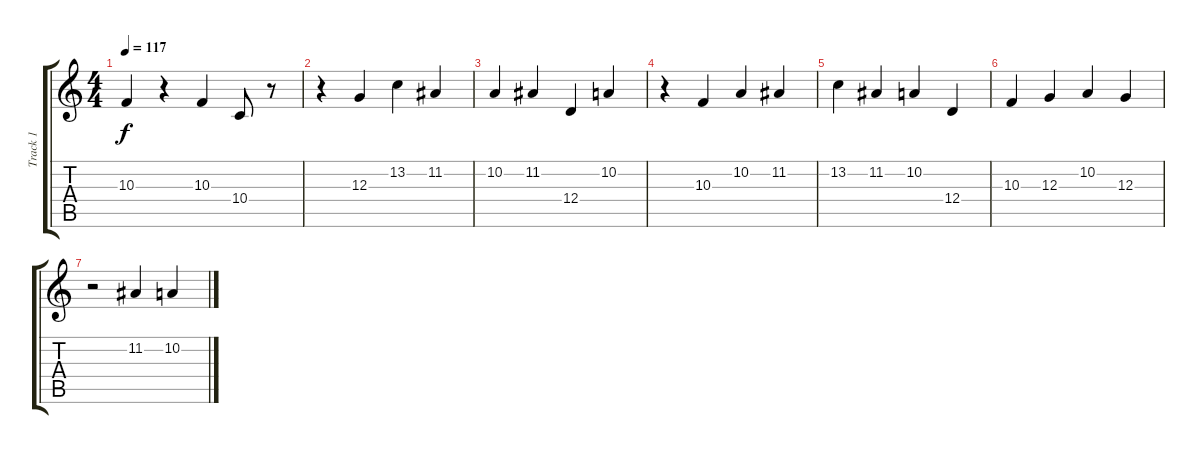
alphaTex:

\track ("Track 1" "Track 1") {instrument pad1newage}
\staff {score tabs}
\tuning (E4 B3 G3 D3 A2 D2) {hide}
\ts (4 4)
\tempo 117
\clef g2
\ks c
10.3.4{dy f} r.4 10.3.4 10.4.8 r.8 |
r.4 12.3.4 13.2.4 11.2.4 |
10.2.4 11.2.4 12.4.4 10.2.4 |
r.4 10.3.4 10.2.4 11.2.4 |
13.2.4 11.2.4 10.2.4 12.4.4 |
10.3.4 12.3.4 10.2.4 12.3.4 |
r.2 11.2.4 10.2.4
